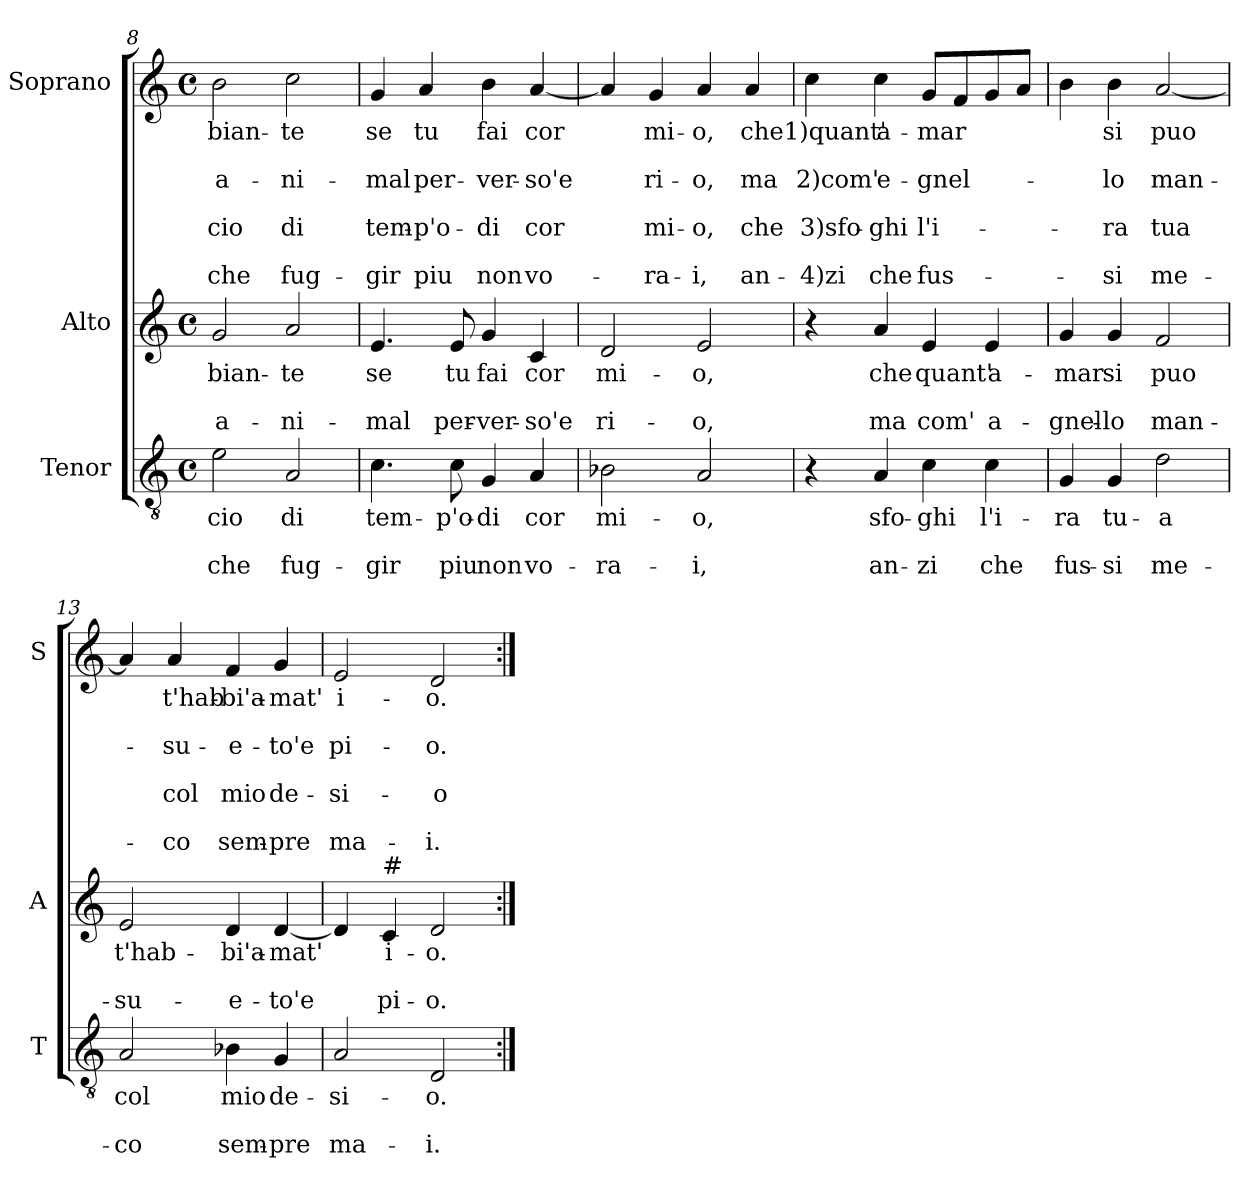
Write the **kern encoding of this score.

**kern	**text	**text	**text	**kern	**text	**text	**text	**kern	**text	**text	**text	**text	**text	**text	**text
*part3	*part3	*part3	*part3	*part2	*part2	*part2	*part2	*part1	*part1	*part1	*part1	*part1	*part1	*part1	*part1
*staff3	*staff3	*staff3	*staff3	*staff2	*staff2	*staff2	*staff2	*staff1	*staff1	*staff1	*staff1	*staff1	*staff1	*staff1	*staff1
*I"Tenor	*	*	*	*I"Alto	*	*	*	*I"Soprano	*	*	*	*	*	*	*
*I'T	*	*	*	*I'A	*	*	*	*I'S	*	*	*	*	*	*	*
*clefGv2	*	*	*	*clefG2	*	*	*	*clefG2	*	*	*	*	*	*	*
*k[]	*	*	*	*k[]	*	*	*	*k[]	*	*	*	*	*	*	*
*C:	*	*	*	*C:	*	*	*	*C:	*	*	*	*	*	*	*
*M4/4	*	*	*	*M4/4	*	*	*	*M4/4	*	*	*	*	*	*	*
*met(c)	*	*	*	*met(c)	*	*	*	*met(c)	*	*	*	*	*	*	*
=8	=8	=8	=8	=8	=8	=8	=8	=8	=8	=8	=8	=8	=8	=8	=8
!	!LO:LY:b	!	!LO:LY:b	!	!LO:LY:b	!	!LO:LY:b	!	!LO:LY:b	!	!LO:LY:b	!	!LO:LY:b	!	!LO:LY:b
2e\	-cio	.	che	2g/	-bian-	.	a-	2b\	-bian-	.	a-	.	-cio	.	che
!	!LO:LY:b	!	!LO:LY:b	!	!LO:LY:b	!	!LO:LY:b	!	!LO:LY:b	!	!LO:LY:b	!	!LO:LY:b	!	!LO:LY:b
2A/	di	.	fug-	2a/	-te	.	-ni-	2cc\	-te	.	-ni-	.	di	.	fug-
=9	=9	=9	=9	=9	=9	=9	=9	=9	=9	=9	=9	=9	=9	=9	=9
!	!LO:LY:b	!	!LO:LY:b	!	!LO:LY:b	!	!LO:LY:b	!	!LO:LY:b	!	!LO:LY:b	!	!LO:LY:b	!	!LO:LY:b
4.c\	tem-	.	-gir	4.e/	se	.	-mal	4g/	se	.	-mal	.	tem-	.	-gir
!	!	!	!	!	!	!	!	!	!LO:LY:b	!	!LO:LY:b	!	!LO:LY:b	!	!LO:LY:b
.	.	.	.	.	.	.	.	4a/	tu	.	per-	.	-p'o-	.	piu
!	!LO:LY:b	!	!LO:LY:b	!	!LO:LY:b	!	!LO:LY:b	!	!	!	!	!	!	!	!
8c\	-p'o-	.	piu	8e/	tu	.	per-	.	.	.	.	.	.	.	.
!	!LO:LY:b	!	!LO:LY:b	!	!LO:LY:b	!	!LO:LY:b	!	!LO:LY:b	!	!LO:LY:b	!	!LO:LY:b	!	!LO:LY:b
4G/	-di	.	non	4g/	fai	.	-ver-	4b\	fai	.	-ver-	.	-di	.	non
!	!LO:LY:b	!	!LO:LY:b	!	!LO:LY:b	!	!LO:LY:b	!	!LO:LY:b	!	!LO:LY:b	!	!LO:LY:b	!	!LO:LY:b
4A/	cor	.	vo-	4c/	cor	.	-so'e	[4a/	cor	.	-so'e	.	cor	.	vo-
=10	=10	=10	=10	=10	=10	=10	=10	=10	=10	=10	=10	=10	=10	=10	=10
!	!LO:LY:b	!	!LO:LY:b	!	!LO:LY:b	!	!LO:LY:b	!	!	!	!	!	!	!	!
2B-X\	mi-	.	-ra-	2d/	mi-	.	ri-	4a/]	.	.	.	.	.	.	.
!	!	!	!	!	!	!	!	!	!LO:LY:b	!	!LO:LY:b	!	!LO:LY:b	!	!LO:LY:b
.	.	.	.	.	.	.	.	4g/	mi-	.	ri-	.	mi-	.	-ra-
!	!LO:LY:b	!	!LO:LY:b	!	!LO:LY:b	!	!LO:LY:b	!	!LO:LY:b	!	!LO:LY:b	!	!LO:LY:b	!	!LO:LY:b
2A/	-o,	.	-i,	2e/	-o,	.	-o,	4a/	-o,	.	-o,	.	-o,	.	-i,
!	!	!	!	!	!	!	!	!	!LO:LY:b	!	!LO:LY:b	!	!LO:LY:b	!	!LO:LY:b
.	.	.	.	.	.	.	.	4a/	che	.	ma	.	che	.	an-
!!LO:PB:g=z
=11	=11	=11	=11	=11	=11	=11	=11	=11	=11	=11	=11	=11	=11	=11	=11
!	!LO:LY:b	!	!LO:LY:b	!	!LO:LY:b	!	!LO:LY:b	!	!LO:LY:b	!	!LO:LY:b	!	!LO:LY:b	!	!LO:LY:b
4r	3)	.	4)	4r	1)	.	2)	4cc\	1)quant'	.	2)com'	.	3)sfo-	.	-4)zi
!	!LO:LY:b	!	!LO:LY:b	!	!LO:LY:b	!	!LO:LY:b	!	!LO:LY:b	!	!LO:LY:b	!	!LO:LY:b	!	!LO:LY:b
4A/	sfo-	.	an-	4a/	che	.	ma	4cc\	a-	.	e-	.	-ghi	.	che
!	!LO:LY:b	!	!LO:LY:b	!	!LO:LY:b	!	!LO:LY:b	!	!LO:LY:b	!	!LO:LY:b	!	!LO:LY:b	!	!LO:LY:b
4c\	-ghi	.	-zi	4e/	quant'	.	com'	8g/L	-mar	.	-gnel-	.	l'i-	.	fus-
.	.	.	.	.	.	.	.	8f/	.	.	.	.	.	.	.
!	!LO:LY:b	!	!LO:LY:b	!	!LO:LY:b	!	!LO:LY:b	!	!	!	!	!	!	!	!
4c\	l'i-	.	che	4e/	a-	.	a-	8g/	.	.	.	.	.	.	.
.	.	.	.	.	.	.	.	8a/J	.	.	.	.	.	.	.
=12	=12	=12	=12	=12	=12	=12	=12	=12	=12	=12	=12	=12	=12	=12	=12
!	!LO:LY:b	!	!LO:LY:b	!	!LO:LY:b	!	!LO:LY:b	!	!	!	!	!	!	!	!
4G/	-ra	.	fus-	4g/	-mar	.	-gnel-	4b\	.	.	.	.	.	.	.
!	!LO:LY:b	!	!LO:LY:b	!	!LO:LY:b	!	!LO:LY:b	!	!LO:LY:b	!	!LO:LY:b	!	!LO:LY:b	!	!LO:LY:b
4G/	tu-	.	-si	4g/	si	.	-lo	4b\	si	.	-lo	.	-ra	.	-si
!	!LO:LY:b	!	!LO:LY:b	!	!LO:LY:b	!	!LO:LY:b	!	!LO:LY:b	!	!LO:LY:b	!	!LO:LY:b	!	!LO:LY:b
2d\	-a	.	me-	2f/	puo	.	man-	[2a/	puo	.	man-	.	tua	.	me-
=13	=13	=13	=13	=13	=13	=13	=13	=13	=13	=13	=13	=13	=13	=13	=13
!	!LO:LY:b	!	!LO:LY:b	!	!LO:LY:b	!	!LO:LY:b	!	!	!	!	!	!	!	!
2A/	col	.	-co	2e/	t'hab-	.	-su-	4a/]	.	.	.	.	.	.	.
!	!	!	!	!	!	!	!	!	!LO:LY:b	!	!LO:LY:b	!	!LO:LY:b	!	!LO:LY:b
.	.	.	.	.	.	.	.	4a/	t'hab-	.	-su-	.	col	.	-co
!	!LO:LY:b	!	!LO:LY:b	!	!LO:LY:b	!	!LO:LY:b	!	!LO:LY:b	!	!LO:LY:b	!	!LO:LY:b	!	!LO:LY:b
4B-X\	mio	.	sem-	4d/	-bi'a-	.	-e-	4f/	-bi'a-	.	-e-	.	mio	.	sem-
!	!LO:LY:b	!	!LO:LY:b	!	!LO:LY:b	!	!LO:LY:b	!	!LO:LY:b	!	!LO:LY:b	!	!LO:LY:b	!	!LO:LY:b
4G/	de-	.	-pre	[4d/	-mat'	.	-to'e	4g/	-mat'	.	-to'e	.	de-	.	-pre
=14	=14	=14	=14	=14	=14	=14	=14	=14	=14	=14	=14	=14	=14	=14	=14
!	!LO:LY:b	!	!LO:LY:b	!	!	!	!	!	!LO:LY:b	!	!LO:LY:b	!	!LO:LY:b	!	!LO:LY:b
2A/	-si-	.	ma-	4d/]	.	.	.	2e/	i-	.	pi-	.	-si-	.	ma-
!	!	!	!	!LO:TX:a:t=#	!	!	!	!	!	!	!	!	!	!	!
!	!	!	!	!	!LO:LY:b	!	!LO:LY:b	!	!	!	!	!	!	!	!
.	.	.	.	4c/	i-	.	pi-	.	.	.	.	.	.	.	.
!	!LO:LY:b	!	!LO:LY:b	!	!LO:LY:b	!	!LO:LY:b	!	!LO:LY:b	!	!LO:LY:b	!	!LO:LY:b	!	!LO:LY:b
2D/	-o.	.	-i.	2d/	-o.	.	-o.	2d/	-o.	.	-o.	.	-o	.	-i.
=:|!	=:|!	=:|!	=:|!	=:|!	=:|!	=:|!	=:|!	=:|!	=:|!	=:|!	=:|!	=:|!	=:|!	=:|!	=:|!
*-	*-	*-	*-	*-	*-	*-	*-	*-	*-	*-	*-	*-	*-	*-	*-
